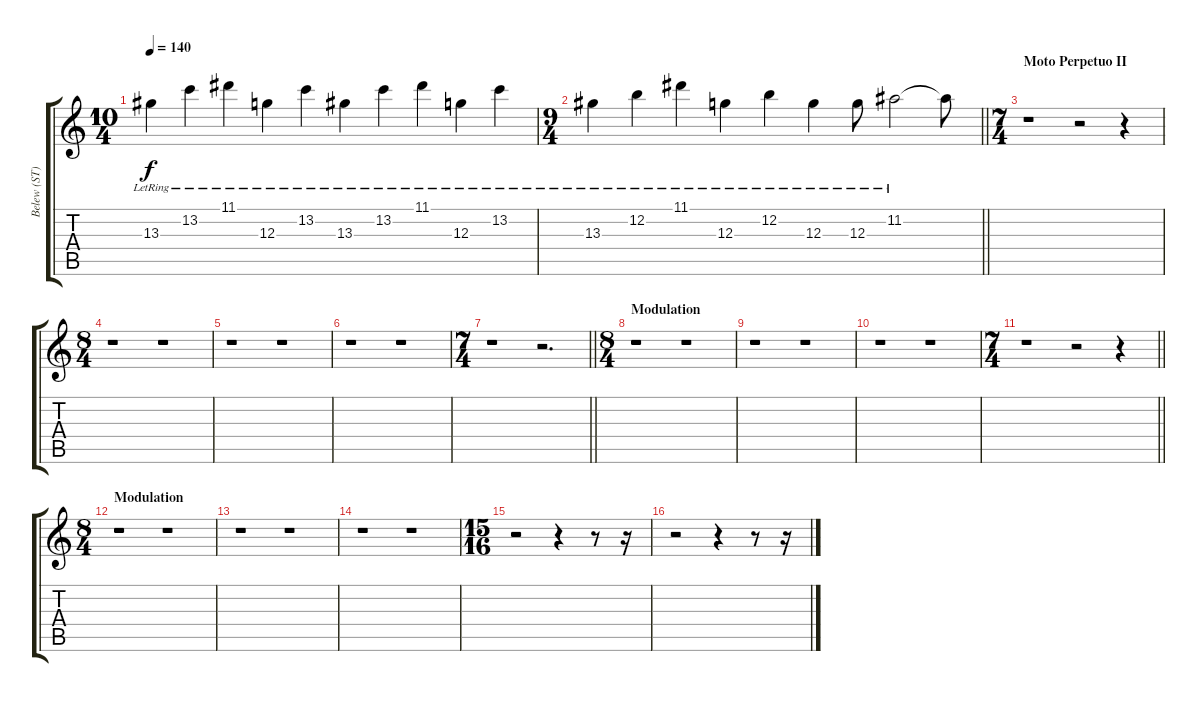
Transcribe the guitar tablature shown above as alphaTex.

\track ("Belew (ST)" "Belew (ST)") {instrument electricguitarclean}
\staff {score tabs}
\tuning (E4 B3 G3 D3 A2 E2) {hide}
\ts (10 4)
\tempo 140
\clef g2
\ks c
13.3{lr}.4{dy f} 13.2{lr}.4 11.1{lr}.4 12.3{lr}.4 13.2{lr}.4 13.3{lr}.4 13.2{lr}.4 11.1{lr}.4 12.3{lr}.4 13.2{lr}.4 |
\ts (9 4)
\barLineRight lightlight
13.3{lr}.4 12.2{lr}.4 11.1{lr}.4 12.3{lr}.4 12.2{lr}.4 12.3{lr}.4 12.3{lr}.8 11.2{lr}.2 11.2{t}.8 |
\ts (7 4)
\section ("" "Moto Perpetuo II")
r.1 r.2 r.4 |
\ts (8 4)
r.1 r.1 |
r.1 r.1 |
r.1 r.1 |
\ts (7 4)
\barLineRight lightlight
r.1 r.2{d} |
\ts (8 4)
\section ("" "Modulation")
r.1 r.1 |
r.1 r.1 |
r.1 r.1 |
\ts (7 4)
\barLineRight lightlight
r.1 r.2 r.4 |
\ts (8 4)
\section ("" "Modulation")
r.1 r.1 |
r.1 r.1 |
r.1 r.1 |
\ts (15 16)
r.2 r.4 r.8 r.16 |
r.2 r.4 r.8 r.16
